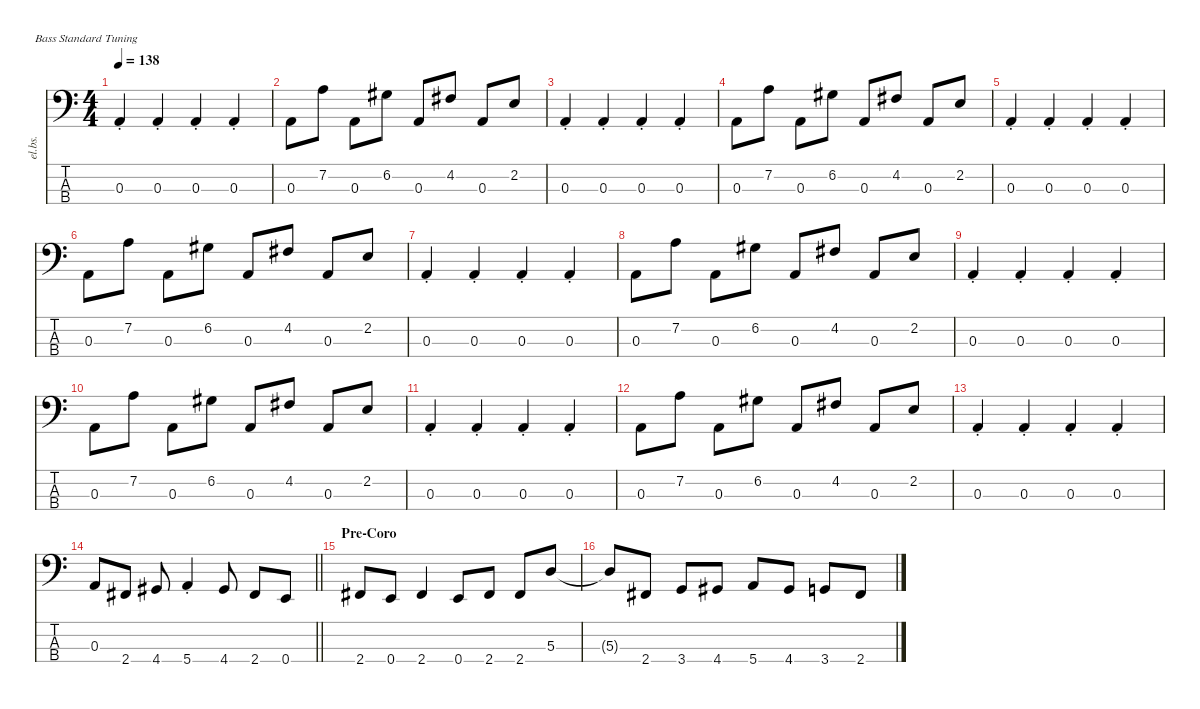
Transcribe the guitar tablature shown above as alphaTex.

\defaultSystemsLayout 4
\hideDynamics
\bracketExtendMode nobrackets
\otherSystemsTrackNameOrientation horizontal
\track ("Bob Daisley" "el.bs.") {instrument electricbassfinger}
\staff {score tabs}
\tuning (G2 D2 A1 E1)
\ts (4 4)
\tempo 138
\clef f4
\ks c
0.3{st}.4{dy f beam Up} 0.3{st}.4{beam Up} 0.3{st}.4{beam Up} 0.3{st}.4{beam Up} |
0.3.8{beam Down} 7.2.8{beam Down} 0.3.8{beam Down} 6.2{acc #}.8{beam Down} 0.3.8{beam Up} 4.2{acc #}.8{beam Up} 0.3.8{beam Up} 2.2.8{beam Up} |
0.3{st}.4{beam Up} 0.3{st}.4{beam Up} 0.3{st}.4{beam Up} 0.3{st}.4{beam Up} |
0.3.8{beam Down} 7.2.8{beam Down} 0.3.8{beam Down} 6.2{acc #}.8{beam Down} 0.3.8{beam Up} 4.2{acc #}.8{beam Up} 0.3.8{beam Up} 2.2.8{beam Up} |
0.3{st}.4{beam Up} 0.3{st}.4{beam Up} 0.3{st}.4{beam Up} 0.3{st}.4{beam Up} |
0.3.8{beam Down} 7.2.8{beam Down} 0.3.8{beam Down} 6.2{acc #}.8{beam Down} 0.3.8{beam Up} 4.2{acc #}.8{beam Up} 0.3.8{beam Up} 2.2.8{beam Up} |
0.3{st}.4{beam Up} 0.3{st}.4{beam Up} 0.3{st}.4{beam Up} 0.3{st}.4{beam Up} |
0.3.8{beam Down} 7.2.8{beam Down} 0.3.8{beam Down} 6.2{acc #}.8{beam Down} 0.3.8{beam Up} 4.2{acc #}.8{beam Up} 0.3.8{beam Up} 2.2.8{beam Up} |
0.3{st}.4{beam Up} 0.3{st}.4{beam Up} 0.3{st}.4{beam Up} 0.3{st}.4{beam Up} |
0.3.8{beam Down} 7.2.8{beam Down} 0.3.8{beam Down} 6.2{acc #}.8{beam Down} 0.3.8{beam Up} 4.2{acc #}.8{beam Up} 0.3.8{beam Up} 2.2.8{beam Up} |
0.3{st}.4{beam Up} 0.3{st}.4{beam Up} 0.3{st}.4{beam Up} 0.3{st}.4{beam Up} |
0.3.8{beam Down} 7.2.8{beam Down} 0.3.8{beam Down} 6.2{acc #}.8{beam Down} 0.3.8{beam Up} 4.2{acc #}.8{beam Up} 0.3.8{beam Up} 2.2.8{beam Up} |
0.3{st}.4{beam Up} 0.3{st}.4{beam Up} 0.3{st}.4{beam Up} 0.3{st}.4{beam Up} |
\barLineRight lightlight
0.3.8{beam Up} 2.4{acc #}.8{beam Up} 4.4{acc #}.8{beam Up} 5.4{st}.4{beam Up} 4.4{acc #}.8{beam Up} 2.4{acc #}.8{beam Up} 0.4.8{beam Up} |
\section ("" "Pre-Coro")
2.4{acc #}.8{beam Up} 0.4.8{beam Up} 2.4{acc #}.4{beam Up} 0.4.8{beam Up} 2.4{acc #}.8{beam Up} 2.4{acc #}.8{beam Up} 5.3.8{beam Up} |
5.3{t}.8{beam Up} 2.4{acc #}.8{beam Up} 3.4.8{beam Up} 4.4{acc #}.8{beam Up} 5.4.8{beam Up} 4.4{acc #}.8{beam Up} 3.4.8{beam Up} 2.4{acc #}.8{beam Up}
